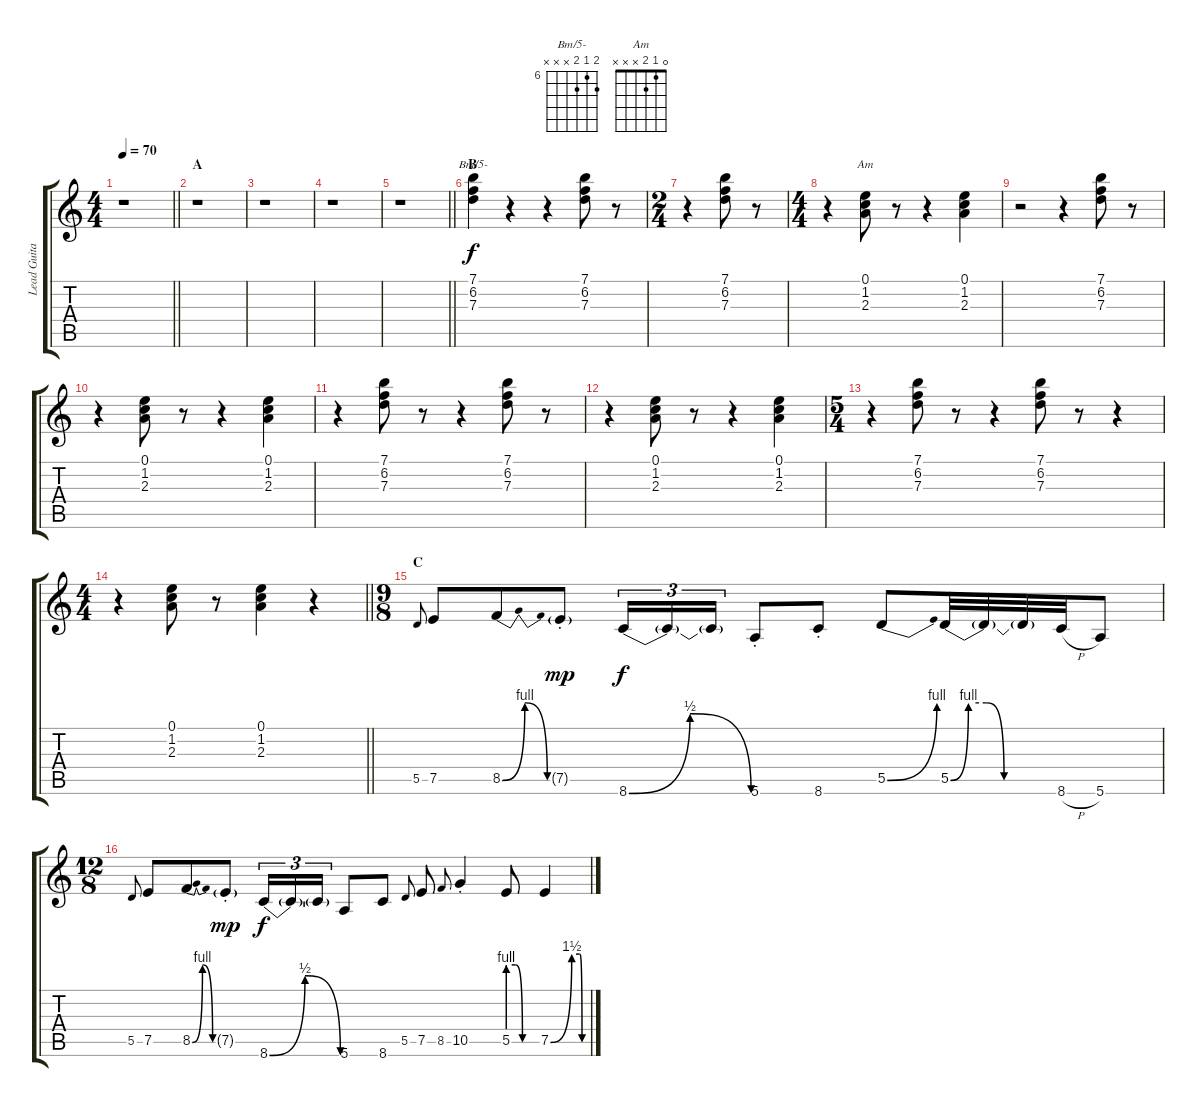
\track ("Lead Guitar (George Harrison)" "Lead Guita") {instrument distortionguitar}
\staff {score tabs}
\tuning (E4 B3 G3 D3 A2 E2) {hide}
\chord ("Bm/5-" 7 6 7 x x x) {firstfret 6}
\chord ("Am" 0 1 2 x x x)
\ts (4 4)
\tempo 70
\clef g2
\barLineRight lightlight
\ks c
r.1{dy f instrument distortionguitar} |
\section ("" "A")
r.1 |
r.1 |
r.1 |
\barLineRight lightlight
r.1 |
\section ("" "B")
(7.1 6.2 7.3).4{ch "Bm/5-"} r.4 r.4 (7.1 6.2 7.3).8 r.8 |
\ts (2 4)
r.4 (7.1 6.2 7.3).8 r.8 |
\ts (4 4)
r.4 (0.1 1.2 2.3).8{ch "Am"} r.8 r.4 (0.1 1.2 2.3).4 |
r.2 r.4 (7.1 6.2 7.3).8 r.8 |
r.4 (0.1 1.2 2.3).8 r.8 r.4 (0.1 1.2 2.3).4 |
r.4 (7.1 6.2 7.3).8 r.8 r.4 (7.1 6.2 7.3).8 r.8 |
r.4 (0.1 1.2 2.3).8 r.8 r.4 (0.1 1.2 2.3).4 |
\ts (5 4)
r.4 (7.1 6.2 7.3).8 r.8 r.4 (7.1 6.2 7.3).8 r.8 r.4 |
\ts (4 4)
\barLineRight lightlight
r.4 (0.1 1.2 2.3).8 r.8 (0.1 1.2 2.3).4 r.4 |
\ts (9 8)
\section ("" "C")
5.5.8{gr onbeat} 7.5.8 8.5{be (bendrelease 0 0 30 4 30 4 60 0)}.8 7.5{g st}.8{dy mp} 8.6{be (bendrelease 0 0 20 2 40 2 60 0)}.16{tu (3 2) dy f} 8.6{t}.16{tu (3 2)} 8.6{t}.16{tu (3 2)} 5.6{st}.8 8.6{st}.8 5.5{be (bend 0 0 60 4)}.8 5.5{be (custom 0 0 10 4 20 4 30 0 60 0)}.32 5.5{t}.32 5.5{t}.32 8.6{h}.32 5.6.8 |
\ts (12 8)
5.5.8{gr onbeat} 7.5.8 8.5{be (bendrelease 0 0 30 4 30 4 60 0)}.8 7.5{g st}.8{dy mp} 8.6{be (bendrelease 0 0 20 2 40 2 60 0)}.16{tu (3 2) dy f} 8.6{t}.16{tu (3 2)} 8.6{t}.16{tu (3 2)} 5.6.8 8.6.8 5.5.8{gr onbeat} 7.5.8 8.5.8{gr onbeat} 10.5{st}.4 5.5{be (custom 0 4 15 4 30 0 60 0)}.8 7.5{be (custom 0 0 35 6 48 6 52 0 60 0)}.4
